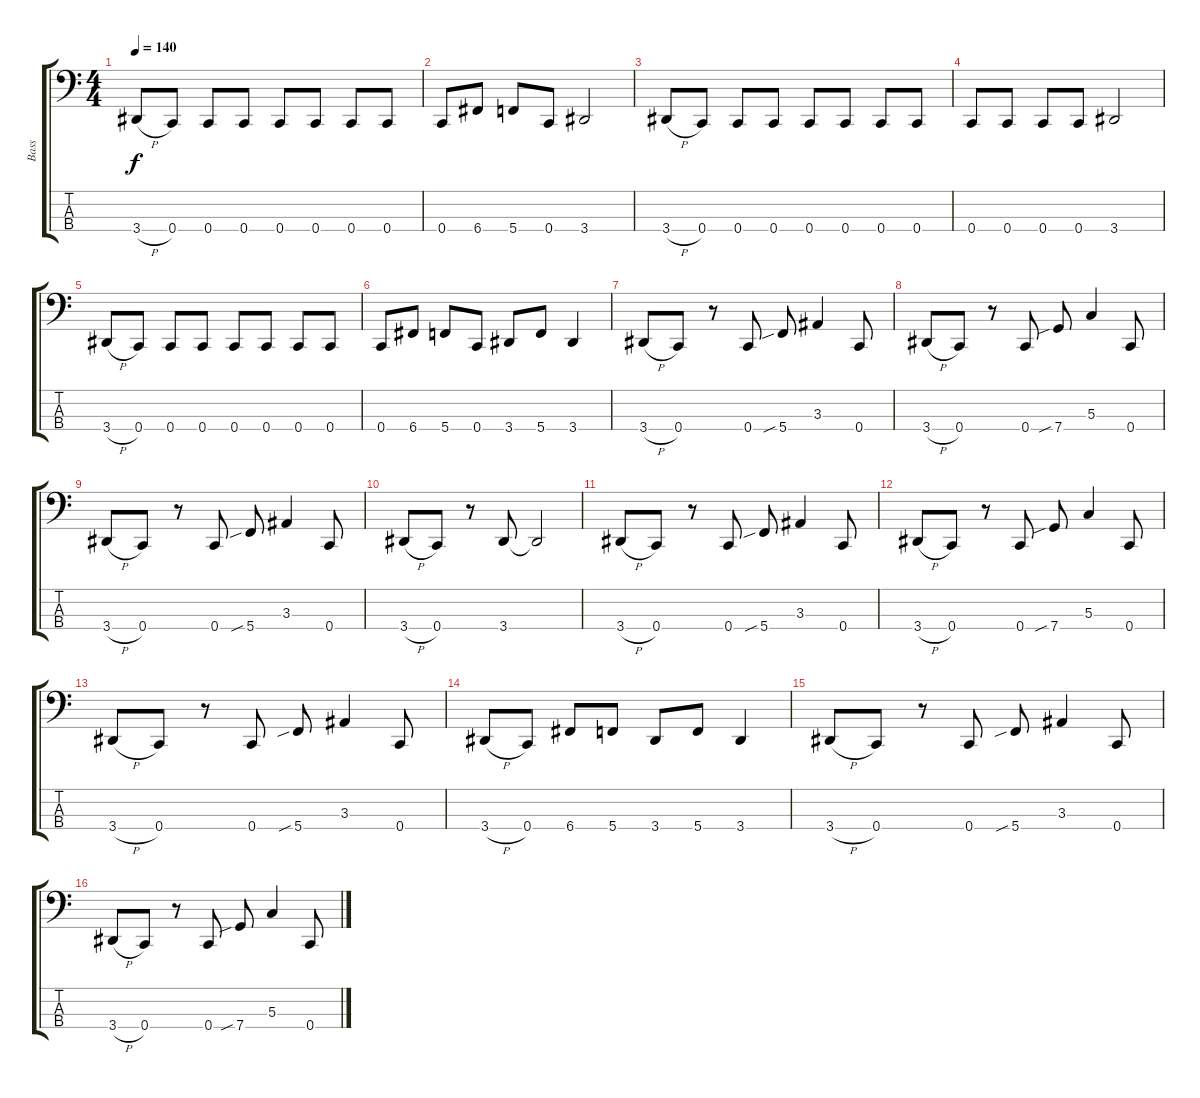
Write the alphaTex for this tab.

\track ("Bass" "Bass") {instrument electricbasspick}
\staff {score tabs}
\tuning (F2 C2 G1 C1) {hide}
\ts (4 4)
\tempo 140
\clef f4
\ks c
3.4{h}.8{dy f} 0.4.8 0.4.8 0.4.8 0.4.8 0.4.8 0.4.8 0.4.8 |
0.4.8 6.4.8 5.4.8 0.4.8 3.4.2 |
3.4{h}.8 0.4.8 0.4.8 0.4.8 0.4.8 0.4.8 0.4.8 0.4.8 |
0.4.8 0.4.8 0.4.8 0.4.8 3.4.2 |
3.4{h}.8 0.4.8 0.4.8 0.4.8 0.4.8 0.4.8 0.4.8 0.4.8 |
0.4.8 6.4.8 5.4.8 0.4.8 3.4.8 5.4.8 3.4.4 |
3.4{h}.8 0.4.8 r.8 0.4.8 5.4{sib}.8 3.3.4 0.4.8 |
3.4{h}.8 0.4.8 r.8 0.4.8 7.4{sib}.8 5.3.4 0.4.8 |
3.4{h}.8 0.4.8 r.8 0.4.8 5.4{sib}.8 3.3.4 0.4.8 |
3.4{h}.8 0.4.8 r.8 3.4.8 3.4{t}.2 |
3.4{h}.8 0.4.8 r.8 0.4.8 5.4{sib}.8 3.3.4 0.4.8 |
3.4{h}.8 0.4.8 r.8 0.4.8 7.4{sib}.8 5.3.4 0.4.8 |
3.4{h}.8 0.4.8 r.8 0.4.8 5.4{sib}.8 3.3.4 0.4.8 |
3.4{h}.8 0.4.8 6.4.8 5.4.8 3.4.8 5.4.8 3.4.4 |
3.4{h}.8 0.4.8 r.8 0.4.8 5.4{sib}.8 3.3.4 0.4.8 |
3.4{h}.8 0.4.8 r.8 0.4.8 7.4{sib}.8 5.3.4 0.4.8
